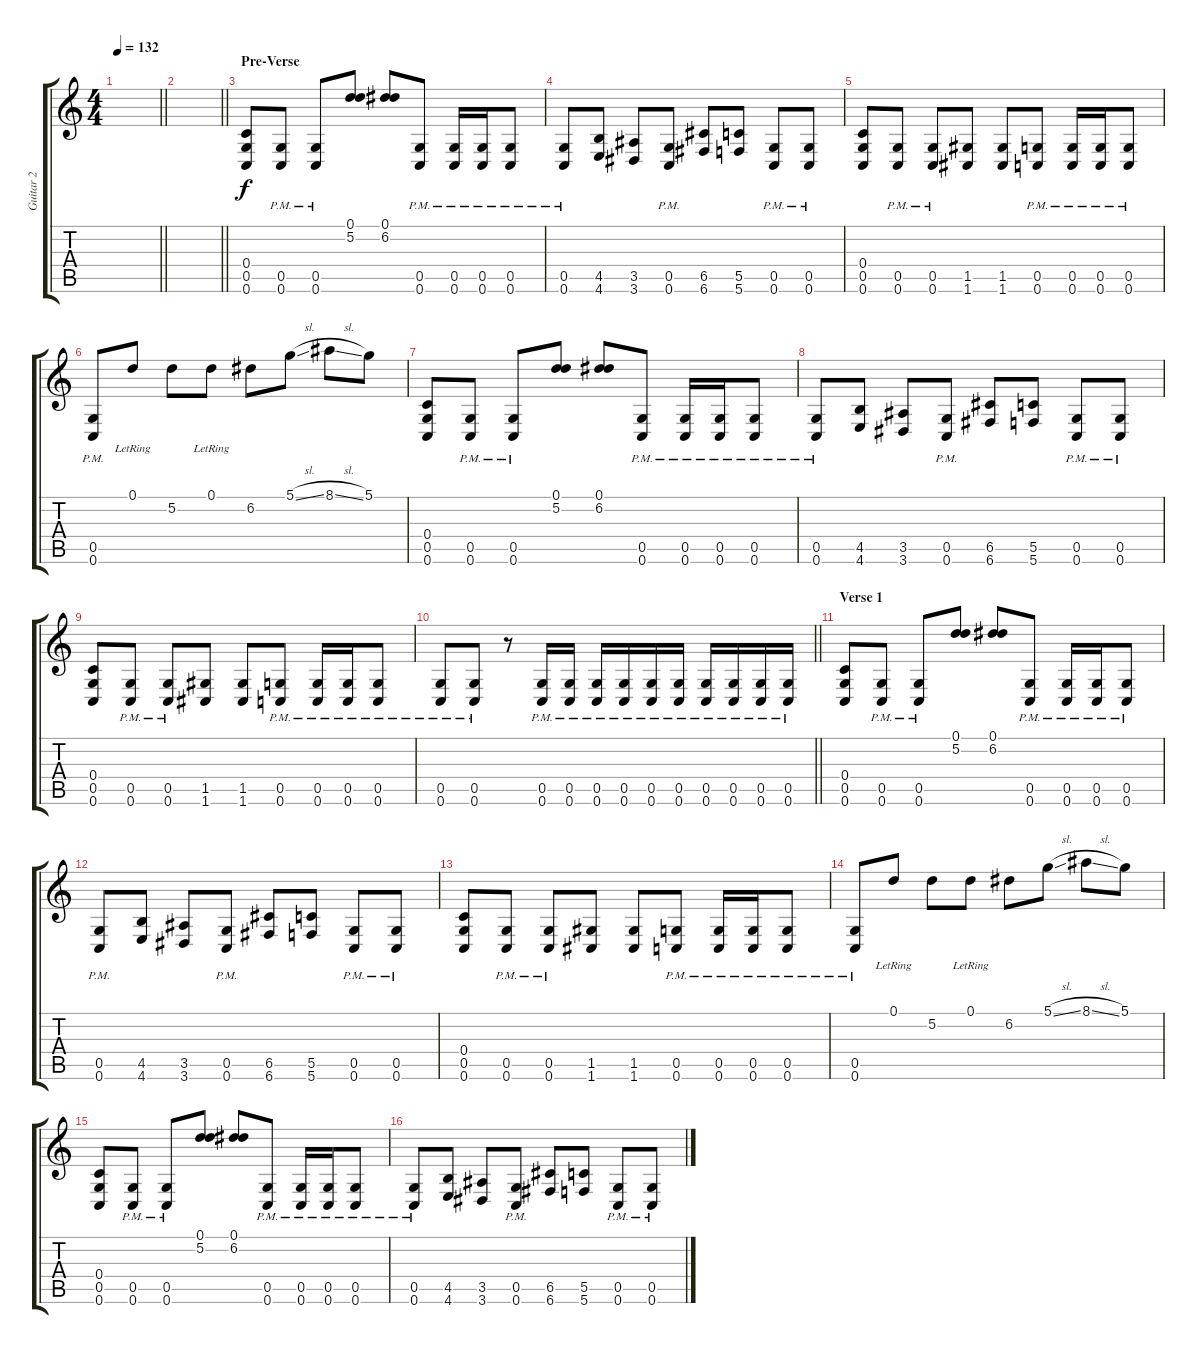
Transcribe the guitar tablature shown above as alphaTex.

\track ("Guitar 2" "Guitar 2") {instrument distortionguitar}
\staff {score tabs}
\tuning (D4 A3 F3 C3 G2 C2) {hide}
\ts (4 4)
\tempo 132
\clef g2
\barLineRight lightlight
\ks c
|
\barLineRight lightlight
|
\section ("" "Pre-Verse")
(0.4 0.5 0.6).8 (0.5{pm} 0.6{pm}).8 (0.5{pm} 0.6{pm}).8 (0.1 5.2).8 (0.1 6.2).8 (0.5{pm} 0.6{pm}).8 (0.5{pm} 0.6{pm}).16 (0.5{pm} 0.6{pm}).16 (0.5{pm} 0.6{pm}).8 |
(0.5{pm} 0.6{pm}).8 (4.5 4.6).8 (3.5 3.6).8 (0.5{pm} 0.6{pm}).8 (6.5 6.6).8 (5.5 5.6).8 (0.5{pm} 0.6{pm}).8 (0.5{pm} 0.6{pm}).8 |
(0.4 0.5 0.6).8 (0.5{pm} 0.6{pm}).8 (0.5{pm} 0.6{pm}).8 (1.5 1.6).8 (1.5 1.6).8 (0.5{pm} 0.6{pm}).8 (0.5{pm} 0.6{pm}).16 (0.5{pm} 0.6{pm}).16 (0.5{pm} 0.6{pm}).8 |
(0.5{pm} 0.6{pm}).8 0.1{lr}.8 5.2.8 0.1{lr}.8 6.2.8 5.1{sl}.8 8.1{sl}.8 5.1.8 |
(0.4 0.5 0.6).8 (0.5{pm} 0.6{pm}).8 (0.5{pm} 0.6{pm}).8 (0.1 5.2).8 (0.1 6.2).8 (0.5{pm} 0.6{pm}).8 (0.5{pm} 0.6{pm}).16 (0.5{pm} 0.6{pm}).16 (0.5{pm} 0.6{pm}).8 |
(0.5{pm} 0.6{pm}).8 (4.5 4.6).8 (3.5 3.6).8 (0.5{pm} 0.6{pm}).8 (6.5 6.6).8 (5.5 5.6).8 (0.5{pm} 0.6{pm}).8 (0.5{pm} 0.6{pm}).8 |
(0.4 0.5 0.6).8 (0.5{pm} 0.6{pm}).8 (0.5{pm} 0.6{pm}).8 (1.5 1.6).8 (1.5 1.6).8 (0.5{pm} 0.6{pm}).8 (0.5{pm} 0.6{pm}).16 (0.5{pm} 0.6{pm}).16 (0.5{pm} 0.6{pm}).8 |
\barLineRight lightlight
(0.5{pm} 0.6{pm}).8 (0.5{pm} 0.6{pm}).8 r.8 (0.5{pm} 0.6{pm}).16 (0.5{pm} 0.6{pm}).16 (0.5{pm} 0.6{pm}).16 (0.5{pm} 0.6{pm}).16 (0.5{pm} 0.6{pm}).16 (0.5{pm} 0.6{pm}).16 (0.5{pm} 0.6{pm}).16 (0.5{pm} 0.6{pm}).16 (0.5{pm} 0.6{pm}).16 (0.5{pm} 0.6{pm}).16 |
\section ("" "Verse 1")
(0.4 0.5 0.6).8 (0.5{pm} 0.6{pm}).8 (0.5{pm} 0.6{pm}).8 (0.1 5.2).8 (0.1 6.2).8 (0.5{pm} 0.6{pm}).8 (0.5{pm} 0.6{pm}).16 (0.5{pm} 0.6{pm}).16 (0.5{pm} 0.6{pm}).8 |
(0.5{pm} 0.6{pm}).8 (4.5 4.6).8 (3.5 3.6).8 (0.5{pm} 0.6{pm}).8 (6.5 6.6).8 (5.5 5.6).8 (0.5{pm} 0.6{pm}).8 (0.5{pm} 0.6{pm}).8 |
(0.4 0.5 0.6).8 (0.5{pm} 0.6{pm}).8 (0.5{pm} 0.6{pm}).8 (1.5 1.6).8 (1.5 1.6).8 (0.5{pm} 0.6{pm}).8 (0.5{pm} 0.6{pm}).16 (0.5{pm} 0.6{pm}).16 (0.5{pm} 0.6{pm}).8 |
(0.5{pm} 0.6{pm}).8 0.1{lr}.8 5.2.8 0.1{lr}.8 6.2.8 5.1{sl}.8 8.1{sl}.8 5.1.8 |
(0.4 0.5 0.6).8 (0.5{pm} 0.6{pm}).8 (0.5{pm} 0.6{pm}).8 (0.1 5.2).8 (0.1 6.2).8 (0.5{pm} 0.6{pm}).8 (0.5{pm} 0.6{pm}).16 (0.5{pm} 0.6{pm}).16 (0.5{pm} 0.6{pm}).8 |
(0.5{pm} 0.6{pm}).8 (4.5 4.6).8 (3.5 3.6).8 (0.5{pm} 0.6{pm}).8 (6.5 6.6).8 (5.5 5.6).8 (0.5{pm} 0.6{pm}).8 (0.5{pm} 0.6{pm}).8
